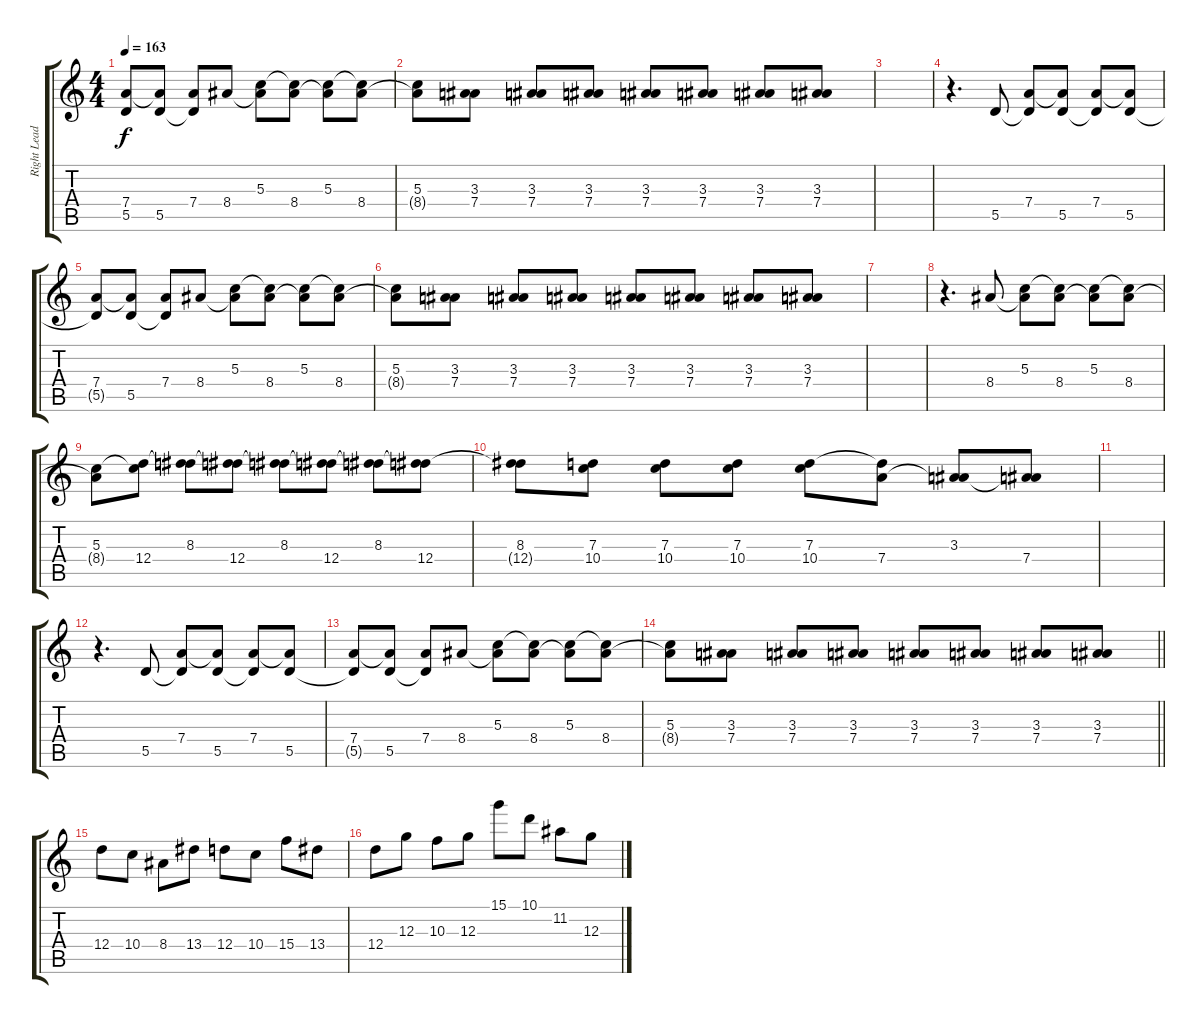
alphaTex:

\track ("Right Lead" "Right Lead") {instrument distortionguitar}
\staff {score tabs}
\tuning (E4 B3 G3 D3 A2 D2) {hide}
\ts (4 4)
\tempo 163
\clef g2
\ks c
(7.4 5.5{t}).8{dy f} (7.4{t} 5.5).8 (7.4 5.5{t}).8 8.4.8 (5.3 8.4{t}).8 (5.3{t} 8.4).8 (5.3 8.4{t}).8 (5.3{t} 8.4).8 |
(5.3 8.4{t}).8 (3.3 7.4).8 (3.3 7.4).8 (3.3 7.4).8 (3.3 7.4).8 (3.3 7.4).8 (3.3 7.4).8 (3.3 7.4).8 |
|
r.4{d} 5.5.8 (7.4 5.5{t}).8 (7.4{t} 5.5).8 (7.4 5.5{t}).8 (7.4{t} 5.5).8 |
(7.4 5.5{t}).8 (7.4{t} 5.5).8 (7.4 5.5{t}).8 8.4.8 (5.3 8.4{t}).8 (5.3{t} 8.4).8 (5.3 8.4{t}).8 (5.3{t} 8.4).8 |
(5.3 8.4{t}).8 (3.3 7.4).8 (3.3 7.4).8 (3.3 7.4).8 (3.3 7.4).8 (3.3 7.4).8 (3.3 7.4).8 (3.3 7.4).8 |
|
r.4{d} 8.4.8 (5.3 8.4{t}).8 (5.3{t} 8.4).8 (5.3 8.4{t}).8 (5.3{t} 8.4).8 |
(5.3 8.4{t}).8 (5.3{t} 12.4).8 (8.3 12.4{t}).8 (8.3{t} 12.4).8 (8.3 12.4{t}).8 (8.3{t} 12.4).8 (8.3 12.4{t}).8 (8.3{t} 12.4).8 |
(8.3 12.4{t}).8 (7.3 10.4).8 (7.3 10.4).8 (7.3 10.4).8 (7.3 10.4).8 (7.3{t} 7.4).8 (3.3 7.4{t}).8 (3.3{t} 7.4).8 |
|
r.4{d} 5.5.8 (7.4 5.5{t}).8 (7.4{t} 5.5).8 (7.4 5.5{t}).8 (7.4{t} 5.5).8 |
(7.4 5.5{t}).8 (7.4{t} 5.5).8 (7.4 5.5{t}).8 8.4.8 (5.3 8.4{t}).8 (5.3{t} 8.4).8 (5.3 8.4{t}).8 (5.3{t} 8.4).8 |
\barLineRight lightlight
(5.3 8.4{t}).8 (3.3 7.4).8 (3.3 7.4).8 (3.3 7.4).8 (3.3 7.4).8 (3.3 7.4).8 (3.3 7.4).8 (3.3 7.4).8 |
\section ("" "")
12.4.8 10.4.8 8.4.8 13.4.8 12.4.8 10.4.8 15.4.8 13.4.8 |
12.4.8 12.3.8 10.3.8 12.3.8 15.1.8 10.1.8 11.2.8 12.3.8
